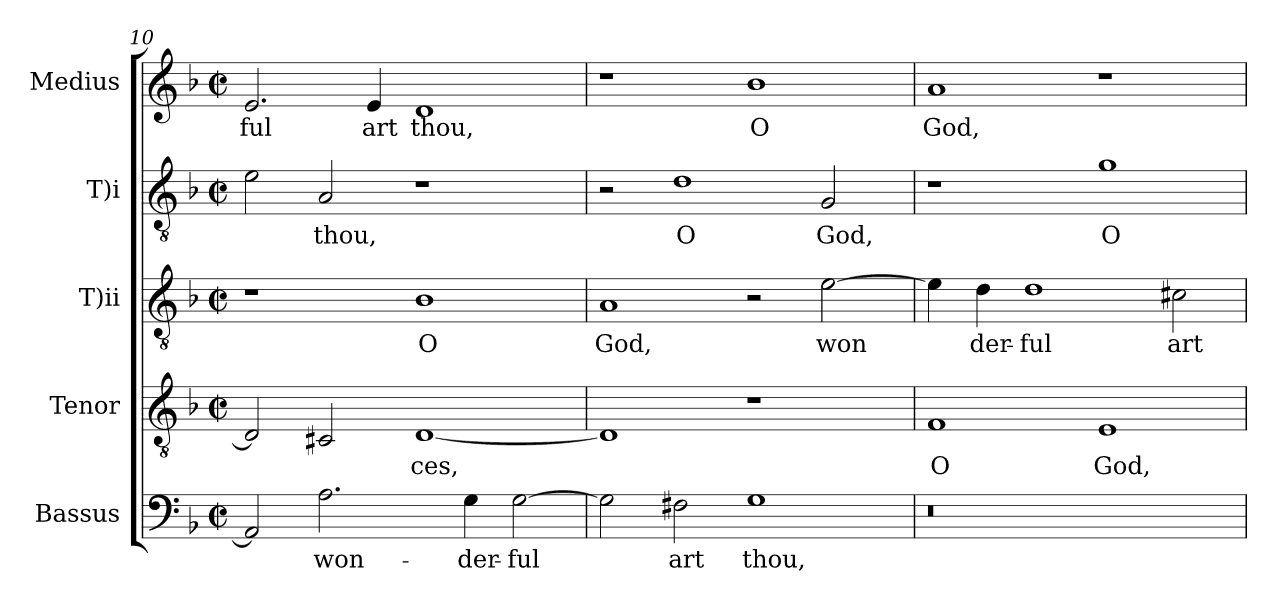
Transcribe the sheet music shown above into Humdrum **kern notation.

**kern	**text	**kern	**text	**kern	**text	**kern	**text	**kern	**text
*part5	*part5	*part4	*part4	*part3	*part3	*part2	*part2	*part1	*part1
*staff5	*staff5	*staff4	*staff4	*staff3	*staff3	*staff2	*staff2	*staff1	*staff1
*I"Bassus	*	*I"Tenor	*	*I"T)ii	*	*I"T)i	*	*I"Medius	*
*I'B	*	*	*	*I'T)ii	*	*I'T)i	*	*I'M	*
*clefF4	*	*clefGv2	*	*clefGv2	*	*clefGv2	*	*clefG2	*
*k[b-]	*	*k[b-]	*	*k[b-]	*	*k[b-]	*	*k[b-]	*
*F:	*	*F:	*	*F:	*	*F:	*	*F:	*
*M2/2	*	*M2/2	*	*M2/2	*	*M2/2	*	*M2/2	*
*met(c|)	*	*met(c|)	*	*met(c|)	*	*met(c|)	*	*met(c|)	*
=10	=10	=10	=10	=10	=10	=10	=10	=10	=10
!	!LO:LY:b:cj	!	!LO:LY:b:cj	!	!	!	!LO:LY:b:rj	!	!LO:LY:b:cj
2AA/]	.	2D/]	--	1r	.	2e\	.	2.e/	-ful
!	!LO:LY:b:cj	!	!LO:LY:b:cj	!	!	!	!LO:LY:b:rj	!	!
2.A\	won-	2C#X/	--	.	.	2A/	thou,	.	.
!	!	!	!	!	!	!	!	!	!LO:LY:b:cj
.	.	.	.	.	.	.	.	4e/	art
!	!	!	!LO:LY:b:cj	!	!LO:LY:b:cj	!	!	!	!LO:LY:b:cj
.	.	[<1D	-ces,	1B-	O	1r	.	1d	thou,
!	!LO:LY:b:cj	!	!	!	!	!	!	!	!
4G\	-der-	.	.	.	.	.	.	.	.
!	!LO:LY:b:cj	!	!	!	!	!	!	!	!
[>2G\	-ful	.	.	.	.	.	.	.	.
=11	=11	=11	=11	=11	=11	=11	=11	=11	=11
!	!LO:LY:b:cj	!	!LO:LY:b:cj	!	!LO:LY:b:cj	!	!	!	!
2G\]	.	1D]	.	1A	God,	2r	.	1r	.
!	!LO:LY:b:cj	!	!	!	!	!	!LO:LY:b:rj	!	!
2F#X\	art	.	.	.	.	1d	O	.	.
!	!LO:LY:b:cj	!	!	!	!	!	!	!	!LO:LY:b:cj
1G	thou,	1r	.	2r	.	.	.	1b-	O
!	!	!	!	!	!LO:LY:b:cj	!	!LO:LY:b:rj	!	!
.	.	.	.	[>2e\	won-	2G/	God,	.	.
=12	=12	=12	=12	=12	=12	=12	=12	=12	=12
!	!	!	!LO:LY:b:cj	!	!LO:LY:b:cj	!	!	!	!LO:LY:b:cj
0r	.	1F	O	4e\]	--	1r	.	1a	God,
!	!	!	!	!	!LO:LY:b:cj	!	!	!	!
.	.	.	.	4d\	-der-	.	.	.	.
!	!	!	!	!	!LO:LY:b:cj	!	!	!	!
.	.	.	.	1d	-ful	.	.	.	.
!	!	!	!LO:LY:b:cj	!	!	!	!LO:LY:b:rj	!	!
.	.	1E	God,	.	.	1g	O	1r	.
!	!	!	!	!	!LO:LY:b:cj	!	!	!	!
.	.	.	.	2c#X\	art	.	.	.	.
=	=	=	=	=	=	=	=	=	=
*-	*-	*-	*-	*-	*-	*-	*-	*-	*-
